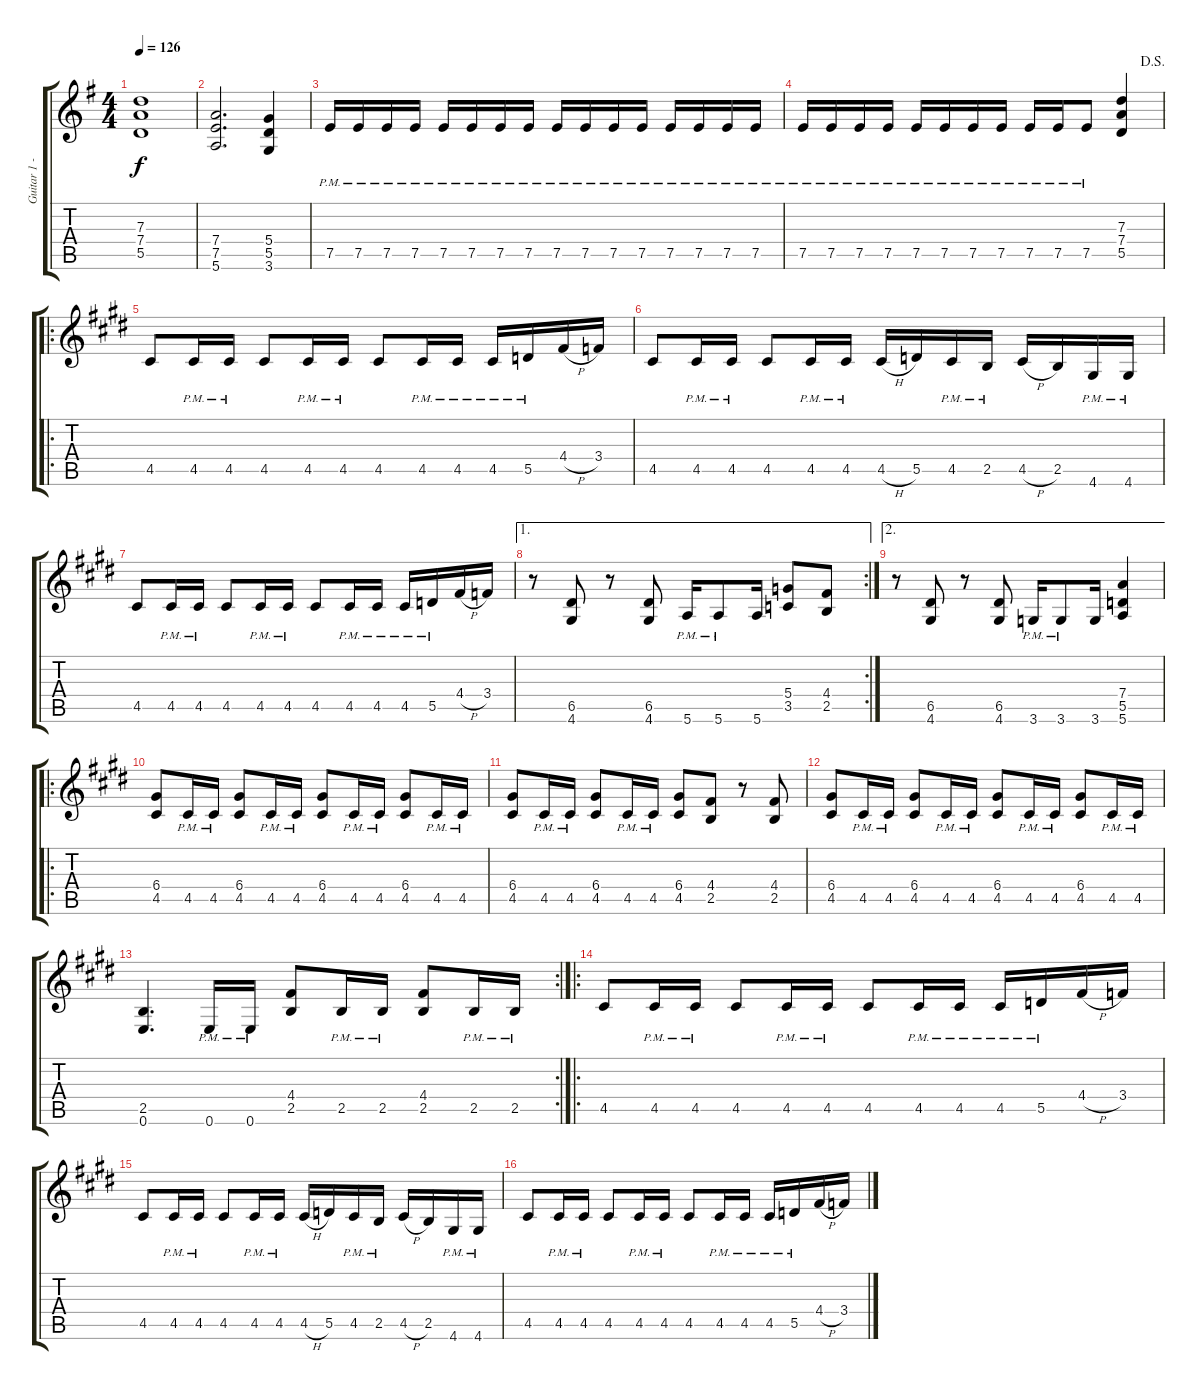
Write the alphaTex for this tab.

\track ("Guitar 1 - Emppu" "Guitar 1 -") {instrument distortionguitar}
\staff {score tabs}
\tuning (E4 B3 G3 D3 A2 E2) {hide}
\ts (4 4)
\tempo 126
\clef g2
\ks eminor
(7.3 7.4 5.5).1{dy f} |
(7.4 7.5 5.6).2{d} (5.4 5.5 3.6).4 |
7.5{pm}.16 7.5{pm}.16 7.5{pm}.16 7.5{pm}.16 7.5{pm}.16 7.5{pm}.16 7.5{pm}.16 7.5{pm}.16 7.5{pm}.16 7.5{pm}.16 7.5{pm}.16 7.5{pm}.16 7.5{pm}.16 7.5{pm}.16 7.5{pm}.16 7.5{pm}.16 |
\jump dalsegno
7.5{pm}.16 7.5{pm}.16 7.5{pm}.16 7.5{pm}.16 7.5{pm}.16 7.5{pm}.16 7.5{pm}.16 7.5{pm}.16 7.5{pm}.16 7.5{pm}.16 7.5{pm}.8 (7.3 7.4 5.5).4 |
\ro
\ks c#minor
4.5.8 4.5{pm}.16 4.5{pm}.16 4.5.8 4.5{pm}.16 4.5{pm}.16 4.5.8 4.5{pm}.16 4.5{pm}.16 4.5{pm}.16 5.5{pm}.16 4.4{h}.16 3.4.16 |
4.5.8 4.5{pm}.16 4.5{pm}.16 4.5.8 4.5{pm}.16 4.5{pm}.16 4.5{h}.16 5.5.16 4.5{pm}.16 2.5{pm}.16 4.5{h}.16 2.5.16 4.6{pm}.16 4.6{pm}.16 |
4.5.8 4.5{pm}.16 4.5{pm}.16 4.5.8 4.5{pm}.16 4.5{pm}.16 4.5.8 4.5{pm}.16 4.5{pm}.16 4.5{pm}.16 5.5{pm}.16 4.4{h}.16 3.4.16 |
\ae 1
\rc 2
r.8 (6.5 4.6).8 r.8 (6.5 4.6).8 5.6{pm}.16 5.6{pm}.8 5.6.16 (5.4 3.5).8 (4.4 2.5).8 |
\ae 2
r.8 (6.5 4.6).8 r.8 (6.5 4.6).8 3.6{pm}.16 3.6{pm}.8 3.6.16 (7.4 5.5 5.6).4 |
\ro
(6.4 4.5).8 4.5{pm}.16 4.5{pm}.16 (6.4 4.5).8 4.5{pm}.16 4.5{pm}.16 (6.4 4.5).8 4.5{pm}.16 4.5{pm}.16 (6.4 4.5).8 4.5{pm}.16 4.5{pm}.16 |
(6.4 4.5).8 4.5{pm}.16 4.5{pm}.16 (6.4 4.5).8 4.5{pm}.16 4.5{pm}.16 (6.4 4.5).8 (4.4 2.5).8 r.8 (4.4 2.5).8 |
(6.4 4.5).8 4.5{pm}.16 4.5{pm}.16 (6.4 4.5).8 4.5{pm}.16 4.5{pm}.16 (6.4 4.5).8 4.5{pm}.16 4.5{pm}.16 (6.4 4.5).8 4.5{pm}.16 4.5{pm}.16 |
\rc 2
(2.5 0.6).4{d} 0.6{pm}.16 0.6{pm}.16 (4.4 2.5).8 2.5{pm}.16 2.5{pm}.16 (4.4 2.5).8 2.5{pm}.16 2.5{pm}.16 |
\ro
4.5.8 4.5{pm}.16 4.5{pm}.16 4.5.8 4.5{pm}.16 4.5{pm}.16 4.5.8 4.5{pm}.16 4.5{pm}.16 4.5{pm}.16 5.5{pm}.16 4.4{h}.16 3.4.16 |
4.5.8 4.5{pm}.16 4.5{pm}.16 4.5.8 4.5{pm}.16 4.5{pm}.16 4.5{h}.16 5.5.16 4.5{pm}.16 2.5{pm}.16 4.5{h}.16 2.5.16 4.6{pm}.16 4.6{pm}.16 |
4.5.8 4.5{pm}.16 4.5{pm}.16 4.5.8 4.5{pm}.16 4.5{pm}.16 4.5.8 4.5{pm}.16 4.5{pm}.16 4.5{pm}.16 5.5{pm}.16 4.4{h}.16 3.4.16
